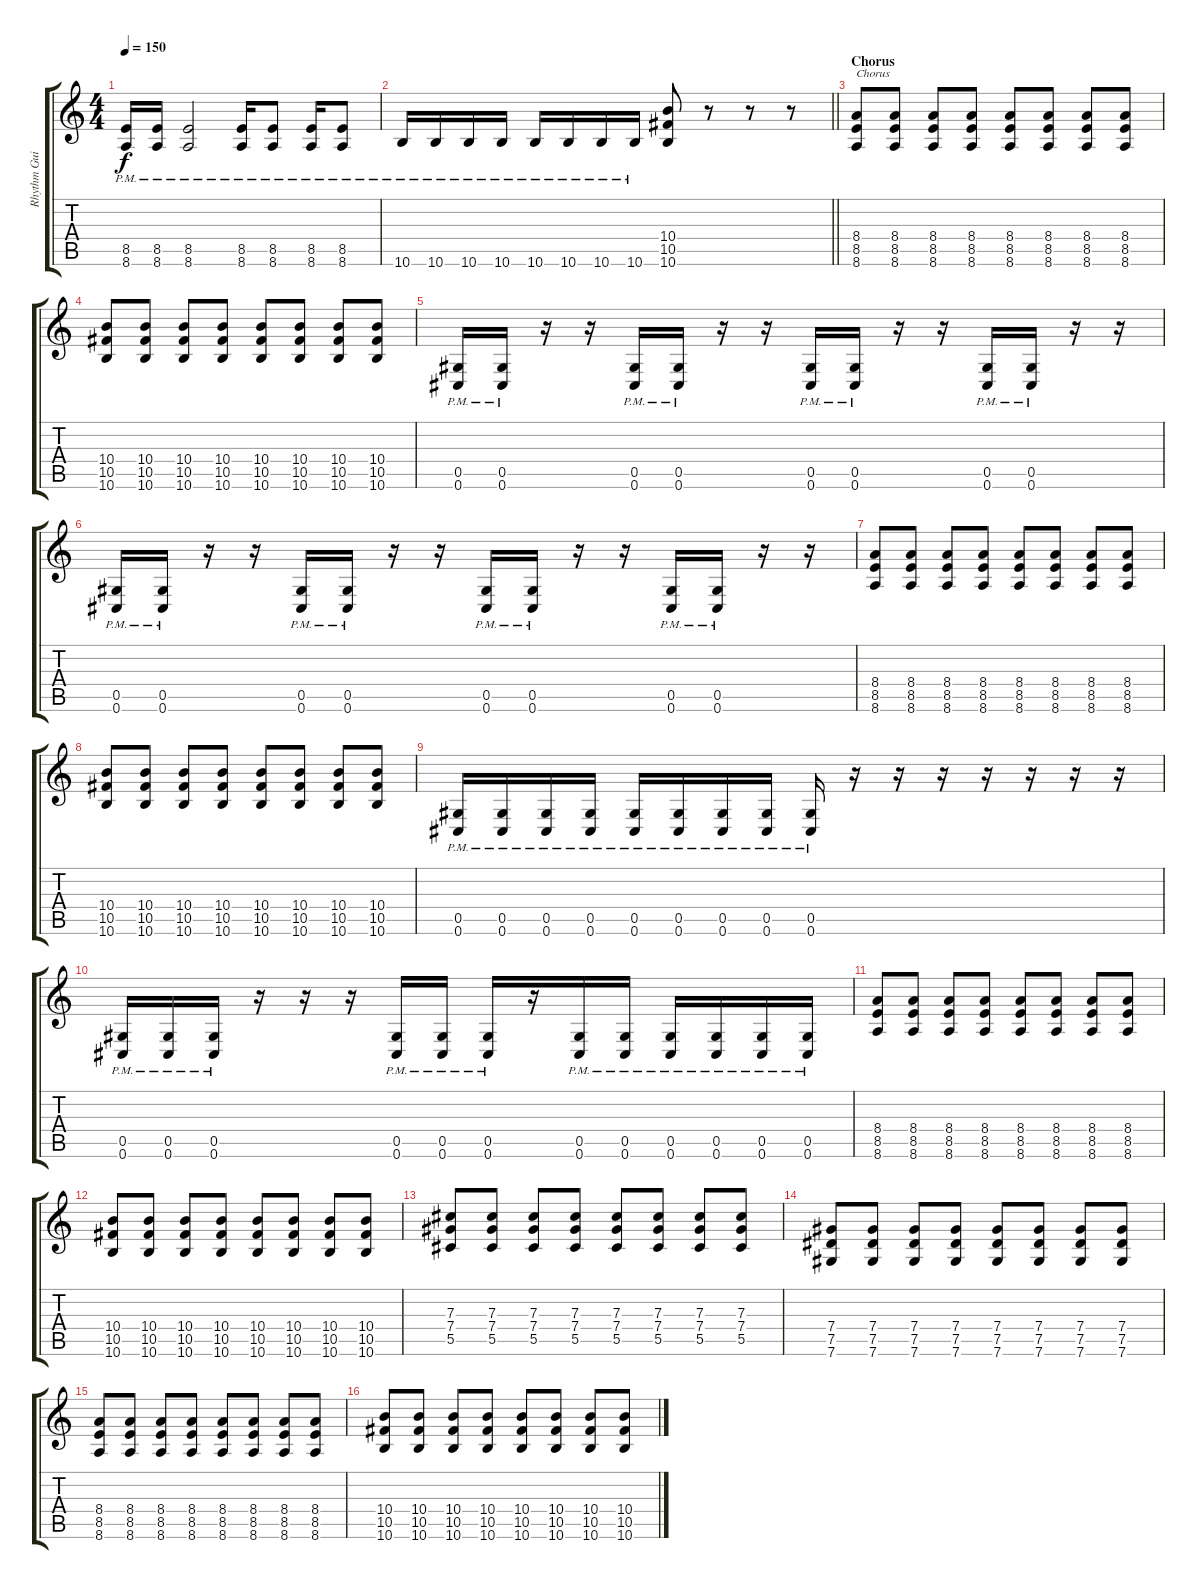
\track ("Rhythm Guitar" "Rhythm Gui") {instrument distortionguitar}
\staff {score tabs}
\tuning (Eb4 Bb3 Gb3 Db3 Ab2 Db2) {hide}
\ts (4 4)
\tempo 150
\clef g2
\ks c
(8.5{pm} 8.6{pm}).16{dy f} (8.5{pm} 8.6{pm}).16 (8.5{pm} 8.6{pm}).2 (8.5{pm} 8.6{pm}).16 (8.5{pm} 8.6{pm}).8 (8.5{pm} 8.6{pm}).16 (8.5{pm} 8.6{pm}).8 |
\barLineRight lightlight
10.6{pm}.16 10.6{pm}.16 10.6{pm}.16 10.6{pm}.16 10.6{pm}.16 10.6{pm}.16 10.6{pm}.16 10.6{pm}.16 (10.4 10.5 10.6).8 r.8 r.8 r.8 |
\section ("" "Chorus")
(8.4 8.5 8.6).8{txt "Chorus"} (8.4 8.5 8.6).8 (8.4 8.5 8.6).8 (8.4 8.5 8.6).8 (8.4 8.5 8.6).8 (8.4 8.5 8.6).8 (8.4 8.5 8.6).8 (8.4 8.5 8.6).8 |
(10.4 10.5 10.6).8 (10.4 10.5 10.6).8 (10.4 10.5 10.6).8 (10.4 10.5 10.6).8 (10.4 10.5 10.6).8 (10.4 10.5 10.6).8 (10.4 10.5 10.6).8 (10.4 10.5 10.6).8 |
(0.5{pm} 0.6{pm}).16 (0.5{pm} 0.6{pm}).16 r.16 r.16 (0.5{pm} 0.6{pm}).16 (0.5{pm} 0.6{pm}).16 r.16 r.16 (0.5{pm} 0.6{pm}).16 (0.5{pm} 0.6{pm}).16 r.16 r.16 (0.5{pm} 0.6{pm}).16 (0.5{pm} 0.6{pm}).16 r.16 r.16 |
(0.5{pm} 0.6{pm}).16 (0.5{pm} 0.6{pm}).16 r.16 r.16 (0.5{pm} 0.6{pm}).16 (0.5{pm} 0.6{pm}).16 r.16 r.16 (0.5{pm} 0.6{pm}).16 (0.5{pm} 0.6{pm}).16 r.16 r.16 (0.5{pm} 0.6{pm}).16 (0.5{pm} 0.6{pm}).16 r.16 r.16 |
(8.4 8.5 8.6).8 (8.4 8.5 8.6).8 (8.4 8.5 8.6).8 (8.4 8.5 8.6).8 (8.4 8.5 8.6).8 (8.4 8.5 8.6).8 (8.4 8.5 8.6).8 (8.4 8.5 8.6).8 |
(10.4 10.5 10.6).8 (10.4 10.5 10.6).8 (10.4 10.5 10.6).8 (10.4 10.5 10.6).8 (10.4 10.5 10.6).8 (10.4 10.5 10.6).8 (10.4 10.5 10.6).8 (10.4 10.5 10.6).8 |
(0.5{pm} 0.6{pm}).16 (0.5{pm} 0.6{pm}).16 (0.5{pm} 0.6{pm}).16 (0.5{pm} 0.6{pm}).16 (0.5{pm} 0.6{pm}).16 (0.5{pm} 0.6{pm}).16 (0.5{pm} 0.6{pm}).16 (0.5{pm} 0.6{pm}).16 (0.5{pm} 0.6{pm}).16 r.16 r.16 r.16 r.16 r.16 r.16 r.16 |
(0.5{pm} 0.6{pm}).16 (0.5{pm} 0.6{pm}).16 (0.5{pm} 0.6{pm}).16 r.16 r.16 r.16 (0.5{pm} 0.6{pm}).16 (0.5{pm} 0.6{pm}).16 (0.5{pm} 0.6{pm}).16 r.16 (0.5{pm} 0.6{pm}).16 (0.5{pm} 0.6{pm}).16 (0.5{pm} 0.6{pm}).16 (0.5{pm} 0.6{pm}).16 (0.5{pm} 0.6{pm}).16 (0.5{pm} 0.6{pm}).16 |
(8.4 8.5 8.6).8 (8.4 8.5 8.6).8 (8.4 8.5 8.6).8 (8.4 8.5 8.6).8 (8.4 8.5 8.6).8 (8.4 8.5 8.6).8 (8.4 8.5 8.6).8 (8.4 8.5 8.6).8 |
(10.4 10.5 10.6).8 (10.4 10.5 10.6).8 (10.4 10.5 10.6).8 (10.4 10.5 10.6).8 (10.4 10.5 10.6).8 (10.4 10.5 10.6).8 (10.4 10.5 10.6).8 (10.4 10.5 10.6).8 |
(7.3 7.4 5.5).8 (7.3 7.4 5.5).8 (7.3 7.4 5.5).8 (7.3 7.4 5.5).8 (7.3 7.4 5.5).8 (7.3 7.4 5.5).8 (7.3 7.4 5.5).8 (7.3 7.4 5.5).8 |
(7.4 7.5 7.6).8 (7.4 7.5 7.6).8 (7.4 7.5 7.6).8 (7.4 7.5 7.6).8 (7.4 7.5 7.6).8 (7.4 7.5 7.6).8 (7.4 7.5 7.6).8 (7.4 7.5 7.6).8 |
(8.4 8.5 8.6).8 (8.4 8.5 8.6).8 (8.4 8.5 8.6).8 (8.4 8.5 8.6).8 (8.4 8.5 8.6).8 (8.4 8.5 8.6).8 (8.4 8.5 8.6).8 (8.4 8.5 8.6).8 |
(10.4 10.5 10.6).8 (10.4 10.5 10.6).8 (10.4 10.5 10.6).8 (10.4 10.5 10.6).8 (10.4 10.5 10.6).8 (10.4 10.5 10.6).8 (10.4 10.5 10.6).8 (10.4 10.5 10.6).8
